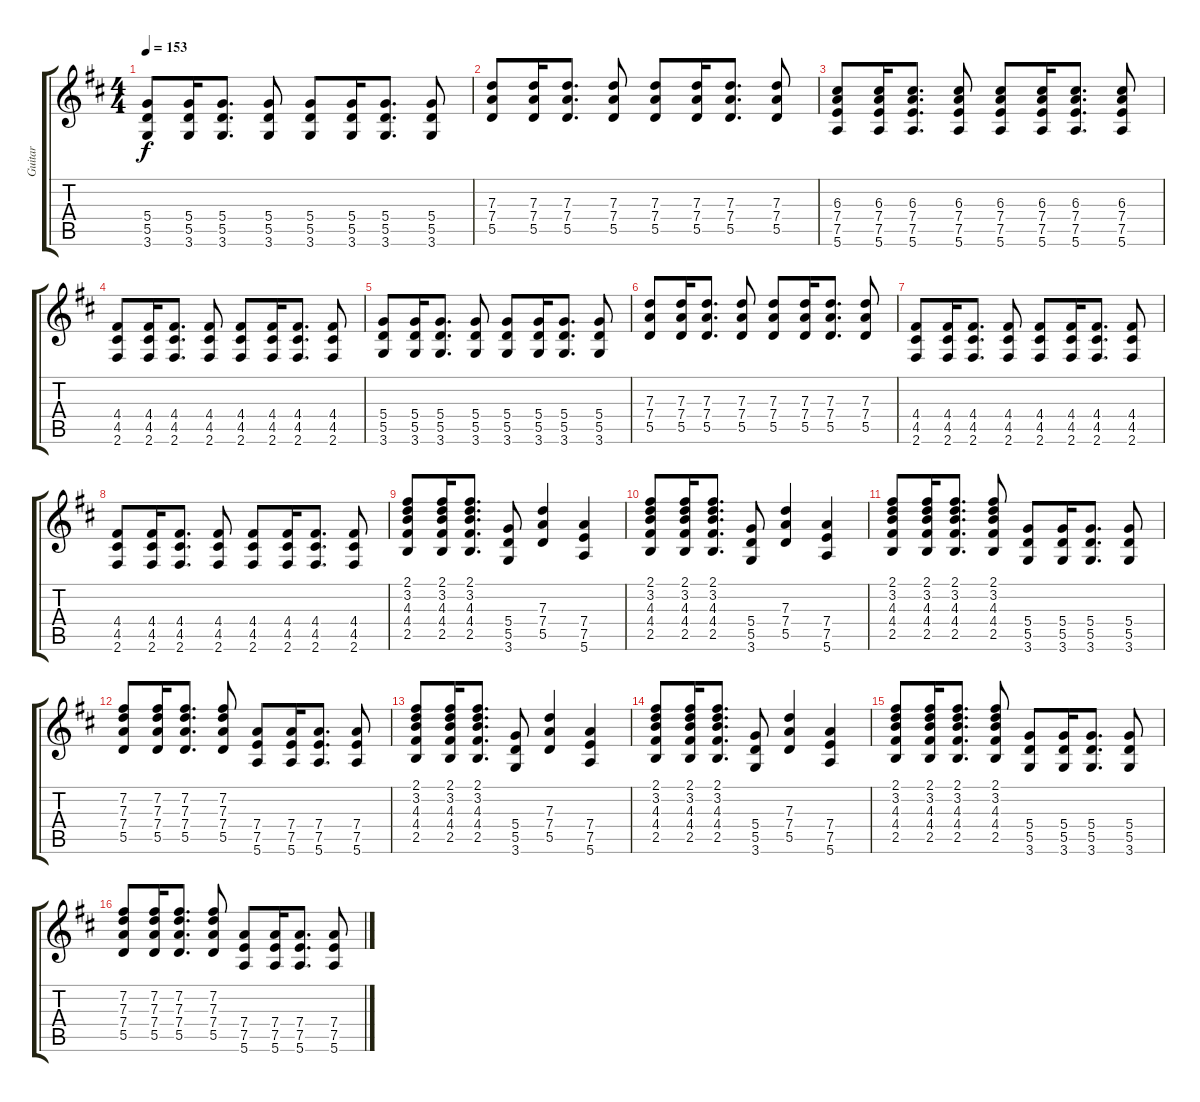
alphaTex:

\track ("Guitar" "Guitar") {instrument distortionguitar}
\staff {score tabs}
\tuning (E4 B3 G3 D3 A2 E2) {hide}
\ts (4 4)
\tempo 153
\clef g2
\ks d
(5.4 5.5 3.6).8{dy f} (5.4 5.5 3.6).16 (5.4 5.5 3.6).8{d} (5.4 5.5 3.6).8 (5.4 5.5 3.6).8 (5.4 5.5 3.6).16 (5.4 5.5 3.6).8{d} (5.4 5.5 3.6).8 |
(7.3 7.4 5.5).8 (7.3 7.4 5.5).16 (7.3 7.4 5.5).8{d} (7.3 7.4 5.5).8 (7.3 7.4 5.5).8 (7.3 7.4 5.5).16 (7.3 7.4 5.5).8{d} (7.3 7.4 5.5).8 |
(6.3 7.4 7.5 5.6).8 (6.3 7.4 7.5 5.6).16 (6.3 7.4 7.5 5.6).8{d} (6.3 7.4 7.5 5.6).8 (6.3 7.4 7.5 5.6).8 (6.3 7.4 7.5 5.6).16 (6.3 7.4 7.5 5.6).8{d} (6.3 7.4 7.5 5.6).8 |
(4.4 4.5 2.6).8 (4.4 4.5 2.6).16 (4.4 4.5 2.6).8{d} (4.4 4.5 2.6).8 (4.4 4.5 2.6).8 (4.4 4.5 2.6).16 (4.4 4.5 2.6).8{d} (4.4 4.5 2.6).8 |
(5.4 5.5 3.6).8 (5.4 5.5 3.6).16 (5.4 5.5 3.6).8{d} (5.4 5.5 3.6).8 (5.4 5.5 3.6).8 (5.4 5.5 3.6).16 (5.4 5.5 3.6).8{d} (5.4 5.5 3.6).8 |
(7.3 7.4 5.5).8 (7.3 7.4 5.5).16 (7.3 7.4 5.5).8{d} (7.3 7.4 5.5).8 (7.3 7.4 5.5).8 (7.3 7.4 5.5).16 (7.3 7.4 5.5).8{d} (7.3 7.4 5.5).8 |
(4.4 4.5 2.6).8 (4.4 4.5 2.6).16 (4.4 4.5 2.6).8{d} (4.4 4.5 2.6).8 (4.4 4.5 2.6).8 (4.4 4.5 2.6).16 (4.4 4.5 2.6).8{d} (4.4 4.5 2.6).8 |
(4.4 4.5 2.6).8 (4.4 4.5 2.6).16 (4.4 4.5 2.6).8{d} (4.4 4.5 2.6).8 (4.4 4.5 2.6).8 (4.4 4.5 2.6).16 (4.4 4.5 2.6).8{d} (4.4 4.5 2.6).8 |
(2.1 3.2 4.3 4.4 2.5).8 (2.1 3.2 4.3 4.4 2.5).16 (2.1 3.2 4.3 4.4 2.5).8{d} (5.4 5.5 3.6).8 (7.3 7.4 5.5).4 (7.4 7.5 5.6).4 |
(2.1 3.2 4.3 4.4 2.5).8 (2.1 3.2 4.3 4.4 2.5).16 (2.1 3.2 4.3 4.4 2.5).8{d} (5.4 5.5 3.6).8 (7.3 7.4 5.5).4 (7.4 7.5 5.6).4 |
(2.1 3.2 4.3 4.4 2.5).8 (2.1 3.2 4.3 4.4 2.5).16 (2.1 3.2 4.3 4.4 2.5).8{d} (2.1 3.2 4.3 4.4 2.5).8 (5.4 5.5 3.6).8 (5.4 5.5 3.6).16 (5.4 5.5 3.6).8{d} (5.4 5.5 3.6).8 |
(7.2 7.3 7.4 5.5).8 (7.2 7.3 7.4 5.5).16 (7.2 7.3 7.4 5.5).8{d} (7.2 7.3 7.4 5.5).8 (7.4 7.5 5.6).8 (7.4 7.5 5.6).16 (7.4 7.5 5.6).8{d} (7.4 7.5 5.6).8 |
(2.1 3.2 4.3 4.4 2.5).8 (2.1 3.2 4.3 4.4 2.5).16 (2.1 3.2 4.3 4.4 2.5).8{d} (5.4 5.5 3.6).8 (7.3 7.4 5.5).4 (7.4 7.5 5.6).4 |
(2.1 3.2 4.3 4.4 2.5).8 (2.1 3.2 4.3 4.4 2.5).16 (2.1 3.2 4.3 4.4 2.5).8{d} (5.4 5.5 3.6).8 (7.3 7.4 5.5).4 (7.4 7.5 5.6).4 |
(2.1 3.2 4.3 4.4 2.5).8 (2.1 3.2 4.3 4.4 2.5).16 (2.1 3.2 4.3 4.4 2.5).8{d} (2.1 3.2 4.3 4.4 2.5).8 (5.4 5.5 3.6).8 (5.4 5.5 3.6).16 (5.4 5.5 3.6).8{d} (5.4 5.5 3.6).8 |
(7.2 7.3 7.4 5.5).8 (7.2 7.3 7.4 5.5).16 (7.2 7.3 7.4 5.5).8{d} (7.2 7.3 7.4 5.5).8 (7.4 7.5 5.6).8 (7.4 7.5 5.6).16 (7.4 7.5 5.6).8{d} (7.4 7.5 5.6).8
